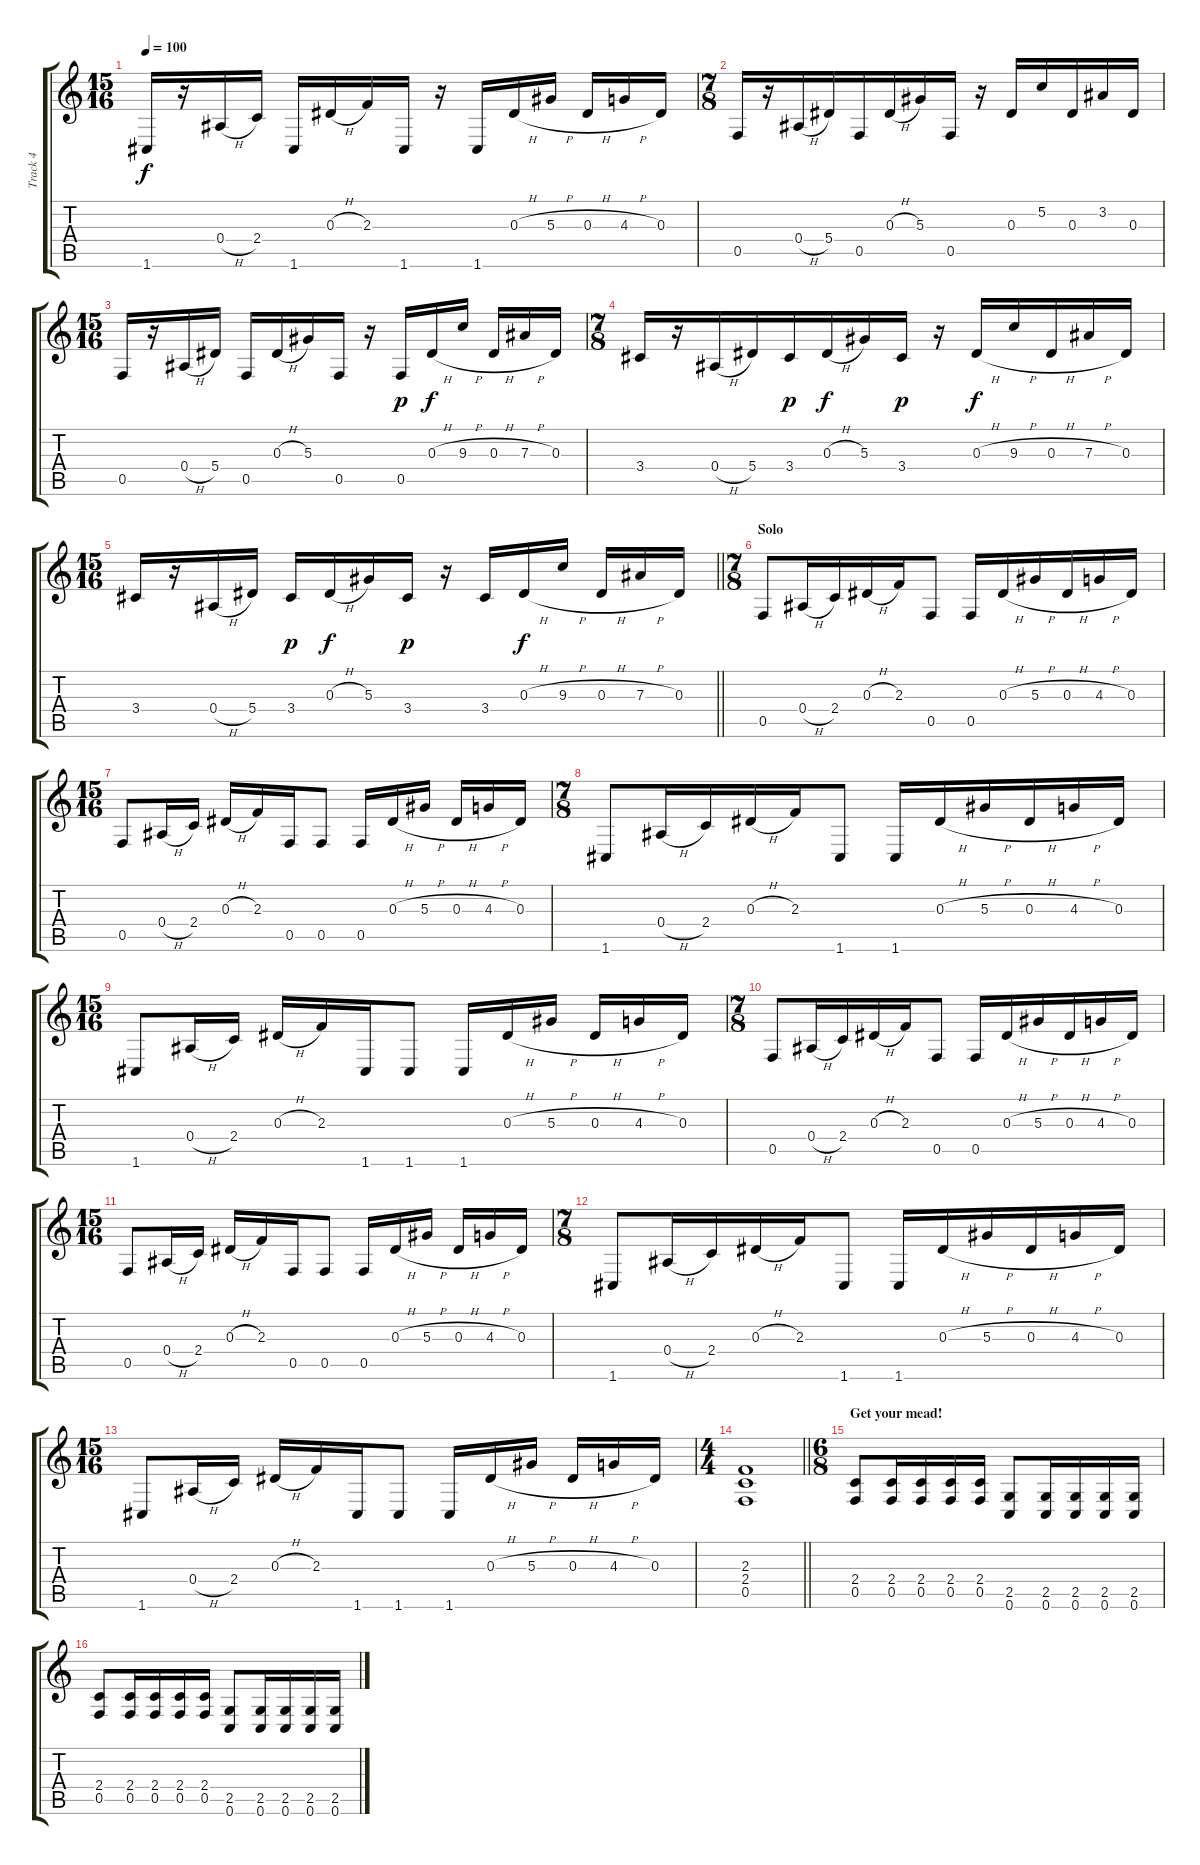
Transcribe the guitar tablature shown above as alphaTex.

\track ("Track 4" "Track 4") {instrument overdrivenguitar}
\staff {score tabs}
\tuning (C4 G3 Eb3 Bb2 F2 C2) {hide}
\ts (15 16)
\tempo 100
\clef g2
\ks c
1.6.16{dy f} r.16 0.4{h}.16 2.4.16 1.6.16 0.3{h}.16 2.3.16 1.6.16 r.16 1.6.16 0.3{h}.16 5.3{h}.16 0.3{h}.16 4.3{h}.16 0.3.16 |
\ts (7 8)
0.5.16 r.16 0.4{h}.16 5.4.16 0.5.16 0.3{h}.16 5.3.16 0.5.16 r.16 0.3.16 5.2.16 0.3.16 3.2.16 0.3.16 |
\ts (15 16)
0.5.16 r.16 0.4{h}.16 5.4.16 0.5.16 0.3{h}.16 5.3.16 0.5.16 r.16 0.5.16{dy p} 0.3{h}.16{dy f} 9.3{h}.16 0.3{h}.16 7.3{h}.16 0.3.16 |
\ts (7 8)
3.4.16 r.16 0.4{h}.16 5.4.16 3.4.16{dy p} 0.3{h}.16{dy f} 5.3.16 3.4.16{dy p} r.16 0.3{h}.16{dy f} 9.3{h}.16 0.3{h}.16 7.3{h}.16 0.3.16 |
\ts (15 16)
\barLineRight lightlight
3.4.16 r.16 0.4{h}.16 5.4.16 3.4.16{dy p} 0.3{h}.16{dy f} 5.3.16 3.4.16{dy p} r.16 3.4.16 0.3{h}.16{dy f} 9.3{h}.16 0.3{h}.16 7.3{h}.16 0.3.16 |
\ts (7 8)
\section ("" "Solo")
0.5.8 0.4{h}.16 2.4.16 0.3{h}.16 2.3.16 0.5.8 0.5.16 0.3{h}.16 5.3{h}.16 0.3{h}.16 4.3{h}.16 0.3.16 |
\ts (15 16)
0.5.8 0.4{h}.16 2.4.16 0.3{h}.16 2.3.16 0.5.16 0.5.8 0.5.16 0.3{h}.16 5.3{h}.16 0.3{h}.16 4.3{h}.16 0.3.16 |
\ts (7 8)
1.6.8 0.4{h}.16 2.4.16 0.3{h}.16 2.3.16 1.6.8 1.6.16 0.3{h}.16 5.3{h}.16 0.3{h}.16 4.3{h}.16 0.3.16 |
\ts (15 16)
1.6.8 0.4{h}.16 2.4.16 0.3{h}.16 2.3.16 1.6.16 1.6.8 1.6.16 0.3{h}.16 5.3{h}.16 0.3{h}.16 4.3{h}.16 0.3.16 |
\ts (7 8)
0.5.8 0.4{h}.16 2.4.16 0.3{h}.16 2.3.16 0.5.8 0.5.16 0.3{h}.16 5.3{h}.16 0.3{h}.16 4.3{h}.16 0.3.16 |
\ts (15 16)
0.5.8 0.4{h}.16 2.4.16 0.3{h}.16 2.3.16 0.5.16 0.5.8 0.5.16 0.3{h}.16 5.3{h}.16 0.3{h}.16 4.3{h}.16 0.3.16 |
\ts (7 8)
1.6.8 0.4{h}.16 2.4.16 0.3{h}.16 2.3.16 1.6.8 1.6.16 0.3{h}.16 5.3{h}.16 0.3{h}.16 4.3{h}.16 0.3.16 |
\ts (15 16)
1.6.8 0.4{h}.16 2.4.16 0.3{h}.16 2.3.16 1.6.16 1.6.8 1.6.16 0.3{h}.16 5.3{h}.16 0.3{h}.16 4.3{h}.16 0.3.16 |
\ts (4 4)
\barLineRight lightlight
(2.3 2.4 0.5).1 |
\ts (6 8)
\section ("" "Get your mead!")
(2.4 0.5).8 (2.4 0.5).16 (2.4 0.5).16 (2.4 0.5).16 (2.4 0.5).16 (2.5 0.6).8 (2.5 0.6).16 (2.5 0.6).16 (2.5 0.6).16 (2.5 0.6).16 |
(2.4 0.5).8 (2.4 0.5).16 (2.4 0.5).16 (2.4 0.5).16 (2.4 0.5).16 (2.5 0.6).8 (2.5 0.6).16 (2.5 0.6).16 (2.5 0.6).16 (2.5 0.6).16
